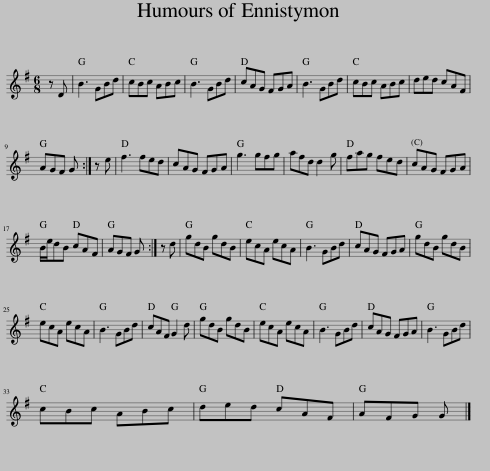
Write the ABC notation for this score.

X:1
L:1/8
M:6/8
I:linebreak $
K:G
V:1 treble
V:1
 z D | B3 GBd | cBc ABc | B3 GBd | cAG FGA | %5
 B3 GBd | cBc ABc | ded cAF |$ AGF G :| z e | %10
 f3 fed | cAG FGA | g3 gfg | afd d2 g | fag fed | %15
 cAG FGA |$ B/e/dB cAF | AGF G :| z d | gdB gdB | %20
 ecA ecA | B3 GBd | cAG FGA | gdB gdB |$ ecA ecA | %25
 B3 GBd | cAF G2 d | gdB gdB | ecA ecA | B3 GBd | %30
 cAG FGA | B3 GBd |$ cBc ABc | ded cAF | AFG G |] %35
